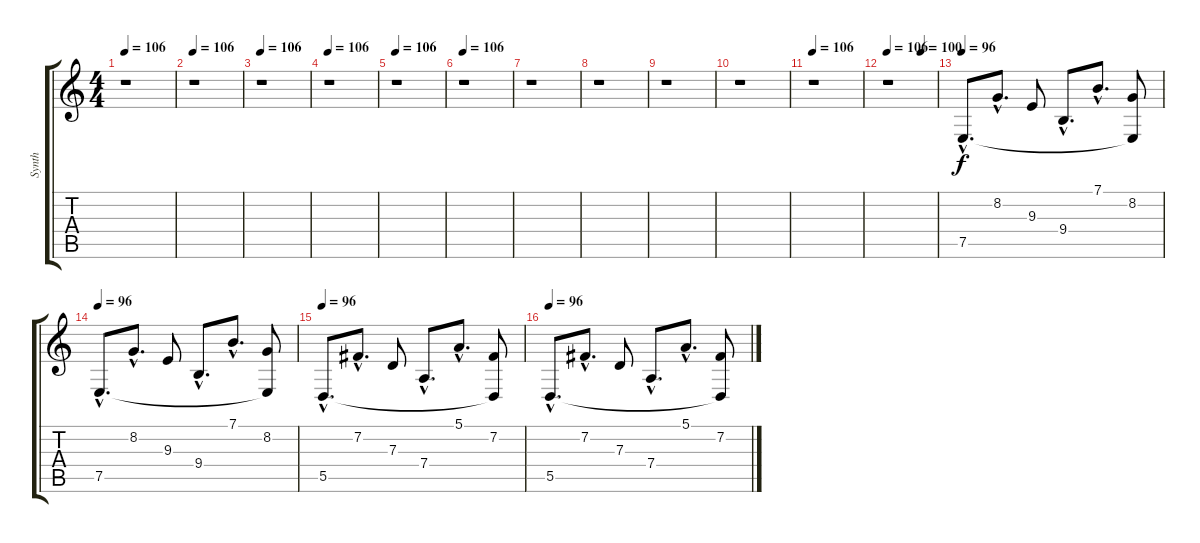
\track ("Synth" "Synth") {instrument fx4atmosphere}
\staff {score tabs}
\tuning (E4 B3 G3 D3 A2 E2) {hide}
\ts (4 4)
\tempo 106
\clef g2
\ks c
r.1{dy f} |
\tempo 106
r.1 |
\tempo 106
r.1 |
\tempo 106
r.1 |
\tempo 106
r.1 |
\tempo 106
r.1 |
r.1 |
r.1 |
r.1 |
r.1 |
\tempo 106
r.1 |
\tempo (100 0.6875)
\tempo 106
r.1 |
\tempo 96
7.5{hac}.8{d} 8.2{hac}.8{d} 9.3.8 9.4{hac}.8{d} 7.1{hac}.8{d} (8.2 7.5{t}).8 |
\tempo 96
7.5{hac}.8{d} 8.2{hac}.8{d} 9.3.8 9.4{hac}.8{d} 7.1{hac}.8{d} (8.2 7.5{t}).8 |
\tempo 96
5.5{hac}.8{d} 7.2{hac}.8{d} 7.3.8 7.4{hac}.8{d} 5.1{hac}.8{d} (7.2 5.5{t}).8 |
\tempo 96
5.5{hac}.8{d} 7.2{hac}.8{d} 7.3.8 7.4{hac}.8{d} 5.1{hac}.8{d} (7.2 5.5{t}).8
